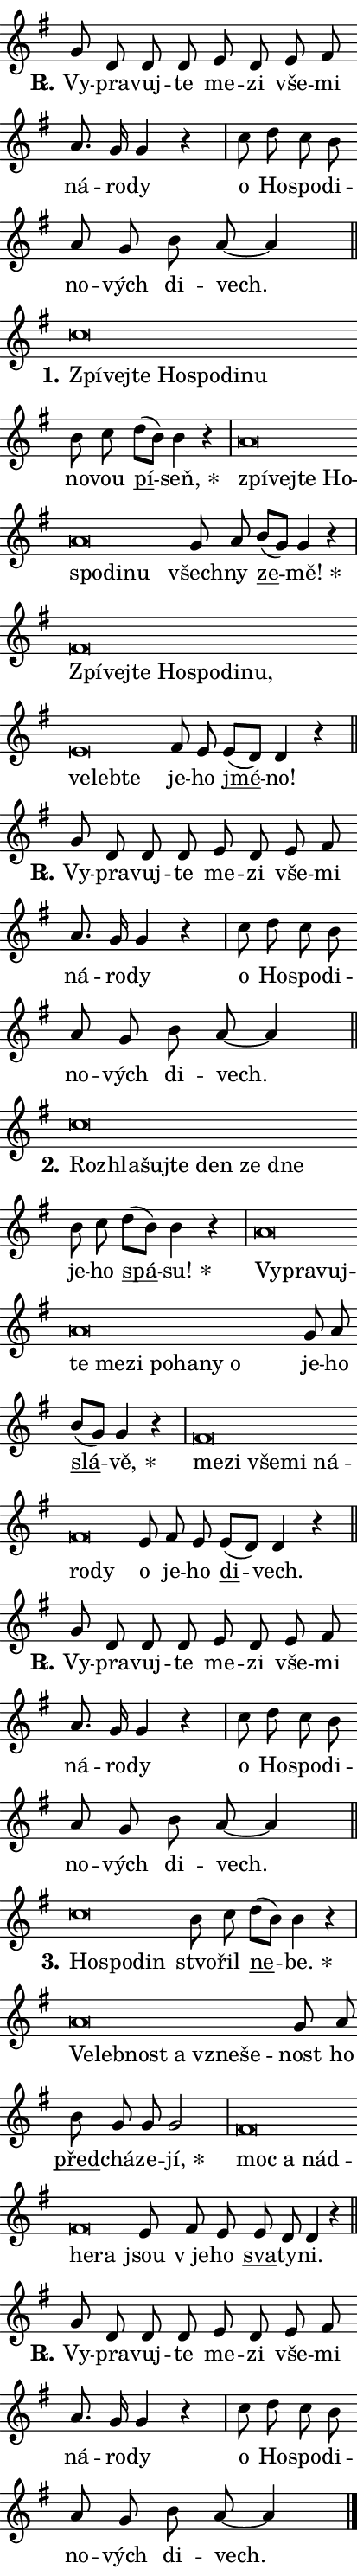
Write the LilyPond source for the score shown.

\version "2.22.1"
\header { tagline = "" }
\paper {
  indent = 0\cm
  top-margin = 0\cm
  right-margin = 0\cm
  bottom-margin = 0\cm
  left-margin = 0\cm
  paper-width = 7\cm
  page-breaking = #ly:one-page-breaking
  system-system-spacing.basic-distance = #11
  score-system-spacing.basic-distance = #11
  ragged-last = ##f
}


%% Author: Thomas Morley
%% https://lists.gnu.org/archive/html/lilypond-user/2020-05/msg00002.html
#(define (line-position grob)
"Returns position of @var[grob} in current system:
   @code{'start}, if at first time-step
   @code{'end}, if at last time-step
   @code{'middle} otherwise
"
  (let* ((col (ly:item-get-column grob))
         (ln (ly:grob-object col 'left-neighbor))
         (rn (ly:grob-object col 'right-neighbor))
         (col-to-check-left (if (ly:grob? ln) ln col))
         (col-to-check-right (if (ly:grob? rn) rn col))
         (break-dir-left
           (and
             (ly:grob-property col-to-check-left 'non-musical #f)
             (ly:item-break-dir col-to-check-left)))
         (break-dir-right
           (and
             (ly:grob-property col-to-check-right 'non-musical #f)
             (ly:item-break-dir col-to-check-right))))
        (cond ((eqv? 1 break-dir-left) 'start)
              ((eqv? -1 break-dir-right) 'end)
              (else 'middle))))

#(define (tranparent-at-line-position vctor)
  (lambda (grob)
  "Relying on @code{line-position} select the relevant enry from @var{vctor}.
Used to determine transparency,"
    (case (line-position grob)
      ((end) (not (vector-ref vctor 0)))
      ((middle) (not (vector-ref vctor 1)))
      ((start) (not (vector-ref vctor 2))))))

noteHeadBreakVisibility =
#(define-music-function (break-visibility)(vector?)
"Makes @code{NoteHead}s transparent relying on @var{break-visibility}"
#{
  \override NoteHead.transparent =
    #(tranparent-at-line-position break-visibility)
#})

#(define delete-ledgers-for-transparent-note-heads
  (lambda (grob)
    "Reads whether a @code{NoteHead} is transparent.
If so this @code{NoteHead} is removed from @code{'note-heads} from
@var{grob}, which is supposed to be @code{LedgerLineSpanner}.
As a result ledgers are not printed for this @code{NoteHead}"
    (let* ((nhds-array (ly:grob-object grob 'note-heads))
           (nhds-list
             (if (ly:grob-array? nhds-array)
                 (ly:grob-array->list nhds-array)
                 '()))
           ;; Relies on the transparent-property being done before
           ;; Staff.LedgerLineSpanner.after-line-breaking is executed.
           ;; This is fragile ...
           (to-keep
             (remove
               (lambda (nhd)
                 (ly:grob-property nhd 'transparent #f))
               nhds-list)))
      ;; TODO find a better method to iterate over grob-arrays, similiar
      ;; to filter/remove etc for lists
      ;; For now rebuilt from scratch
      (set! (ly:grob-object grob 'note-heads)  '())
      (for-each
        (lambda (nhd)
          (ly:pointer-group-interface::add-grob grob 'note-heads nhd))
        to-keep))))

hideNotes = {
  \noteHeadBreakVisibility #begin-of-line-visible
}
unHideNotes = {
  \noteHeadBreakVisibility #all-visible
}

% work-around for resetting accidentals
% https://lilypond.org/doc/v2.23/Documentation/notation/displaying-rhythms#unmetered-music
cadenzaMeasure = {
  \cadenzaOff
  \partial 1024 s1024
  \cadenzaOn
}

#(define-markup-command (accent layout props text) (markup?)
  "Underline accented syllable"
  (interpret-markup layout props
    #{\markup \override #'(offset . 4.3) \underline { #text }#}))

responsum = \markup \concat {
  "R" \hspace #-1.05 \path #0.1 #'((moveto 0 0.07) (lineto 0.9 0.8)) \hspace #0.05 "."
}

\layout {
    \context {
        \Staff
        \remove "Time_signature_engraver"
        \override LedgerLineSpanner.after-line-breaking = #delete-ledgers-for-transparent-note-heads
    }
    \context {
        \Voice {
            \override NoteHead.output-attributes = #'((class . "notehead"))
            \override Hairpin.height = #0.55
        }
    }
    \context {
        \Lyrics {
            \override StanzaNumber.output-attributes = #'((class . "stanzanumber"))
            \override LyricSpace.minimum-distance = #0.9
            \override LyricText.font-name = #"TeX Gyre Schola"
            \override LyricText.font-size = 1
            \override StanzaNumber.font-name = #"TeX Gyre Schola Bold"
            \override StanzaNumber.font-size = 1
        }
    }
}

% magnetic-lyrics.ily
%
%   written by
%     Jean Abou Samra <jean@abou-samra.fr>
%     Werner Lemberg <wl@gnu.org>
%
%   adapted by
%     Jiri Hon <jiri.hon@gmail.com>
%
% Version 2022-Apr-15

% https://www.mail-archive.com/lilypond-user@gnu.org/msg149350.html

#(define (Left_hyphen_pointer_engraver context)
   "Collect syllable-hyphen-syllable occurrences in lyrics and store
them in properties.  This engraver only looks to the left.  For
example, if the lyrics input is @code{foo -- bar}, it does the
following.

@itemize @bullet
@item
Set the @code{text} property of the @code{LyricHyphen} grob between
@q{foo} and @q{bar} to @code{foo}.

@item
Set the @code{left-hyphen} property of the @code{LyricText} grob with
text @q{foo} to the @code{LyricHyphen} grob between @q{foo} and
@q{bar}.
@end itemize

Use this auxiliary engraver in combination with the
@code{lyric-@/text::@/apply-@/magnetic-@/offset!} hook."
   (let ((hyphen #f)
         (text #f))
     (make-engraver
      (acknowledgers
       ((lyric-syllable-interface engraver grob source-engraver)
        (set! text grob)))
      (end-acknowledgers
       ((lyric-hyphen-interface engraver grob source-engraver)
        ;(when (not (grob::has-interface grob 'lyric-space-interface))
          (set! hyphen grob)));)
      ((stop-translation-timestep engraver)
       (when (and text hyphen)
         (ly:grob-set-object! text 'left-hyphen hyphen))
       (set! text #f)
       (set! hyphen #f)))))

#(define (lyric-text::apply-magnetic-offset! grob)
   "If the space between two syllables is less than the value in
property @code{LyricText@/.details@/.squash-threshold}, move the right
syllable to the left so that it gets concatenated with the left
syllable.

Use this function as a hook for
@code{LyricText@/.after-@/line-@/breaking} if the
@code{Left_@/hyphen_@/pointer_@/engraver} is active."
   (let ((hyphen (ly:grob-object grob 'left-hyphen #f)))
     (when hyphen
       (let ((left-text (ly:spanner-bound hyphen LEFT)))
         (when (grob::has-interface left-text 'lyric-syllable-interface)
           (let* ((common (ly:grob-common-refpoint grob left-text X))
                  (this-x-ext (ly:grob-extent grob common X))
                  (left-x-ext
                   (begin
                     ;; Trigger magnetism for left-text.
                     (ly:grob-property left-text 'after-line-breaking)
                     (ly:grob-extent left-text common X)))
                  ;; `delta` is the gap width between two syllables.
                  (delta (- (interval-start this-x-ext)
                            (interval-end left-x-ext)))
                  (details (ly:grob-property grob 'details))
                  (threshold (assoc-get 'squash-threshold details 0.2)))
             (when (< delta threshold)
               (let* (;; We have to manipulate the input text so that
                      ;; ligatures crossing syllable boundaries are not
                      ;; disabled.  For languages based on the Latin
                      ;; script this is essentially a beautification.
                      ;; However, for non-Western scripts it can be a
                      ;; necessity.
                      (lt (ly:grob-property left-text 'text))
                      (rt (ly:grob-property grob 'text))
                      (is-space (grob::has-interface hyphen 'lyric-space-interface))
                      (space (if is-space " " ""))
                      (space-markup (grob-interpret-markup grob " "))
                      (space-size (interval-length (ly:stencil-extent space-markup X)))
                      (extra-delta (if is-space space-size 0))
                      ;; Append new syllable.
                      (ltrt-space (if (and (string? lt) (string? rt))
                                (string-append lt space rt)
                                (make-concat-markup (list lt space rt))))
                      ;; Right-align `ltrt` to the right side.
                      (ltrt-space-markup (grob-interpret-markup
                               grob
                               (make-translate-markup
                                (cons (interval-length this-x-ext) 0)
                                (make-right-align-markup ltrt-space)))))
                 (begin
                   ;; Don't print `left-text`.
                   (ly:grob-set-property! left-text 'stencil #f)
                   ;; Set text and stencil (which holds all collected
                   ;; syllables so far) and shift it to the left.
                   (ly:grob-set-property! grob 'text ltrt-space)
                   (ly:grob-set-property! grob 'stencil ltrt-space-markup)
                   (ly:grob-translate-axis! grob (- (- delta extra-delta)) X))))))))))


#(define (lyric-hyphen::displace-bounds-first grob)
   ;; Make very sure this callback isn't triggered too early.
   (let ((left (ly:spanner-bound grob LEFT))
         (right (ly:spanner-bound grob RIGHT)))
     (ly:grob-property left 'after-line-breaking)
     (ly:grob-property right 'after-line-breaking)
     (ly:lyric-hyphen::print grob)))

squashThreshold = #0.4

\layout {
  \context {
    \Lyrics
    \consists #Left_hyphen_pointer_engraver
    \override LyricText.after-line-breaking =
      #lyric-text::apply-magnetic-offset!
    \override LyricHyphen.stencil = #lyric-hyphen::displace-bounds-first
    \override LyricText.details.squash-threshold = \squashThreshold
    \override LyricHyphen.minimum-distance = 0
    \override LyricHyphen.minimum-length = \squashThreshold
  }
}

squash = \override LyricText.details.squash-threshold = 9999
unSquash = \override LyricText.details.squash-threshold = \squashThreshold

left = \override LyricText.self-alignment-X = #LEFT
unLeft = \revert LyricText.self-alignment-X

starOffset = #(lambda (grob) 
                (let ((x_offset (ly:self-alignment-interface::aligned-on-x-parent grob)))
                  (if (= x_offset 0) 0 (+ x_offset 1.2))))

star = #(define-music-function (syllable)(string?)
"Append star separator at the end of a syllable"
#{
  \once \override LyricText.X-offset = #starOffset
  \lyricmode { \markup {
    #syllable
    \override #'((font-name . "TeX Gyre Schola Bold")) \hspace #0.2 \lower #0.65 \larger "*"
  } }
#})

starAccent = #(define-music-function (syllable)(string?)
"Append star separator at the end of a syllable and make accent"
#{
  \once \override LyricText.X-offset = #starOffset
  \lyricmode { \markup {
    \accent #syllable
    \override #'((font-name . "TeX Gyre Schola Bold")) \hspace #0.2 \lower #0.65 \larger "*"
  } }
#})

breath = #(define-music-function (syllable)(string?)
"Append breathing indicator at the end of a syllable"
#{
  \lyricmode { \markup { #syllable "+" } }
#})

optionalBreath = #(define-music-function (syllable)(string?)
"Append optional breathing indicator at the end of a syllable"
#{
  \lyricmode { \markup { #syllable "(+)" } }
#})


\score {
    <<
        \new Voice = "melody" { \cadenzaOn \key g \major \relative { g'8 d d d e d e fis \bar "" a8. g16 g4 r \cadenzaMeasure \bar "|" c8 d c b \bar "" a g b a~ a4 \cadenzaMeasure \bar "||" \break }
\relative { c''\breve*1/16 \hideNotes \breve*1/16 \bar "" \breve*1/16 \bar "" \breve*1/16 \bar "" \breve*1/16 \bar "" \breve*1/16 \breve*1/16 \bar "" \unHideNotes b8 c \bar "" d[( b)] b4 r \cadenzaMeasure \bar "|" a\breve*1/16 \hideNotes \breve*1/16 \bar "" \breve*1/16 \bar "" \breve*1/16 \bar "" \breve*1/16 \bar "" \breve*1/16 \breve*1/16 \bar "" \unHideNotes g8 a \bar "" b[( g)] g4 r \cadenzaMeasure \bar "|" fis\breve*1/16 \hideNotes \breve*1/16 \bar "" \breve*1/16 \bar "" \breve*1/16 \bar "" \breve*1/16 \bar "" \breve*1/16 \breve*1/16 \bar "" \unHideNotes e\breve*1/16 \hideNotes \breve*1/16 \breve*1/16 \bar "" \unHideNotes fis8 e \bar "" e[( d)] d4 r \cadenzaMeasure \bar "||" \break }
\relative { g'8 d d d e d e fis \bar "" a8. g16 g4 r \cadenzaMeasure \bar "|" c8 d c b \bar "" a g b a~ a4 \cadenzaMeasure \bar "||" \break }
\relative { c''\breve*1/16 \hideNotes \breve*1/16 \bar "" \breve*1/16 \bar "" \breve*1/16 \bar "" \breve*1/16 \bar "" \breve*1/16 \breve*1/16 \bar "" \unHideNotes b8 c \bar "" d[( b)] b4 r \cadenzaMeasure \bar "|" a\breve*1/16 \hideNotes \breve*1/16 \bar "" \breve*1/16 \bar "" \breve*1/16 \bar "" \breve*1/16 \bar "" \breve*1/16 \bar "" \breve*1/16 \bar "" \breve*1/16 \bar "" \breve*1/16 \breve*1/16 \bar "" \unHideNotes g8 a \bar "" b[( g)] g4 r \cadenzaMeasure \bar "|" fis\breve*1/16 \hideNotes \breve*1/16 \bar "" \breve*1/16 \bar "" \breve*1/16 \bar "" \breve*1/16 \bar "" \breve*1/16 \breve*1/16 \bar "" \unHideNotes e8 fis e \bar "" e[( d)] d4 r \cadenzaMeasure \bar "||" \break }
\relative { g'8 d d d e d e fis \bar "" a8. g16 g4 r \cadenzaMeasure \bar "|" c8 d c b \bar "" a g b a~ a4 \cadenzaMeasure \bar "||" \break }
\relative { c''\breve*1/16 \hideNotes \breve*1/16 \breve*1/16 \bar "" \unHideNotes b8 c \bar "" d[( b)] b4 r \cadenzaMeasure \bar "|" a\breve*1/16 \hideNotes \breve*1/16 \bar "" \breve*1/16 \bar "" \breve*1/16 \bar "" \breve*1/16 \breve*1/16 \bar "" \unHideNotes g8 a \bar "" b g g g2 \cadenzaMeasure \bar "|" fis\breve*1/16 \hideNotes \breve*1/16 \bar "" \breve*1/16 \bar "" \breve*1/16 \breve*1/16 \bar "" \unHideNotes e8 fis e \bar "" e d d4 r \cadenzaMeasure \bar "||" \break }
\relative { g'8 d d d e d e fis \bar "" a8. g16 g4 r \cadenzaMeasure \bar "|" c8 d c b \bar "" a g b a~ a4 \cadenzaMeasure \bar "||" \break } \bar "|." }
        \new Lyrics \lyricsto "melody" { \lyricmode { \set stanza = \responsum
Vy -- pra -- vuj -- te me -- zi vše -- mi ná -- ro -- dy o Ho -- spo -- di -- no -- vých di -- vech.
\set stanza = "1."
\left Zpí -- \squash vej -- te Ho -- spo -- di -- nu \unLeft \unSquash no -- vou \markup \accent pí -- \star seň, \left zpí -- \squash vej -- te Ho -- spo -- di -- nu \unLeft \unSquash všech -- ny \markup \accent ze -- \star mě! \left Zpí -- \squash vej -- te Ho -- spo -- di -- nu, \left \unLeft \unSquash ve -- \squash leb -- te \unLeft \unSquash je -- ho \markup \accent jmé -- no!
\set stanza = \responsum
Vy -- pra -- vuj -- te me -- zi vše -- mi ná -- ro -- dy o Ho -- spo -- di -- no -- vých di -- vech.
\set stanza = "2."
\left Roz -- \squash hla -- šuj -- te den ze dne \unLeft \unSquash je -- ho \markup \accent spá -- \star su! \left Vy -- \squash pra -- vuj -- te me -- zi po -- ha -- ny o \unLeft \unSquash je -- ho \markup \accent slá -- \star vě, \left me -- \squash zi vše -- mi ná -- ro -- dy \unLeft \unSquash o je -- ho \markup \accent di -- vech.
\set stanza = \responsum
Vy -- pra -- vuj -- te me -- zi vše -- mi ná -- ro -- dy o Ho -- spo -- di -- no -- vých di -- vech.
\set stanza = "3."
\left Ho -- \squash spo -- din \unLeft \unSquash stvo -- řil \markup \accent ne -- \star be. \left Ve -- \squash leb -- nost a vzne -- še -- \unLeft \unSquash nost ho \markup \accent před -- chá -- ze -- \star jí, \left moc \squash a nád -- he -- ra \unLeft \unSquash jsou "v je" -- ho \markup \accent sva -- ty -- ni.
\set stanza = \responsum
Vy -- pra -- vuj -- te me -- zi vše -- mi ná -- ro -- dy o Ho -- spo -- di -- no -- vých di -- vech. } }
    >>
    \layout {}
}
